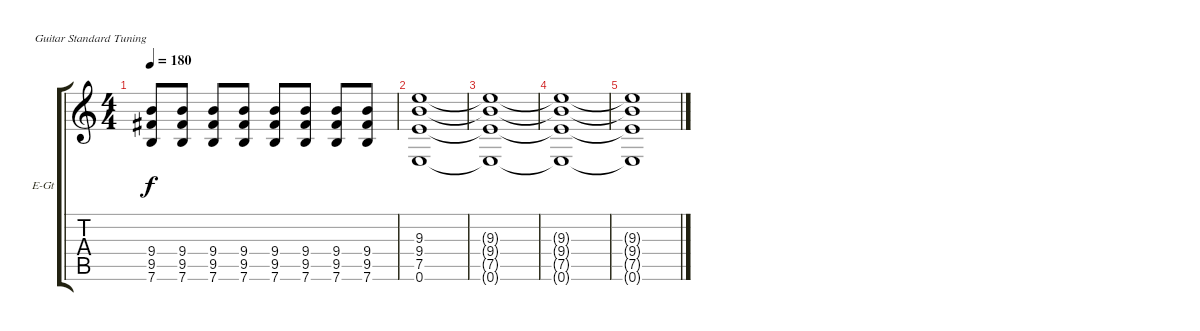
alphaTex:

\defaultSystemsLayout 4
\bracketExtendMode groupsimilarinstruments
\firstSystemTrackNameOrientation horizontal
\otherSystemsTrackNameOrientation horizontal
\track ("Electric Guitar" "E-Gt") {instrument distortionguitar}
\staff {score tabs}
\tuning (E4 B3 G3 D3 A2 E2)
\ts (4 4)
\tempo 180
\clef g2
\ks c
(7.6 9.5 9.4).8{dy f} (9.4 9.5 7.6).8 (9.5 7.6 9.4).8 (9.4 9.5 7.6).8 (7.6 9.5 9.4).8 (9.4 9.5 7.6).8 (7.6 9.5 9.4).8 (7.6 9.4 9.5).8 |
(0.6 7.5 9.4 9.3).1 |
(0.6{t} 7.5{t} 9.4{t} 9.3{t}).1 |
(0.6{t} 7.5{t} 9.4{t} 9.3{t}).1 |
(0.6{t} 7.5{t} 9.4{t} 9.3{t}).1
